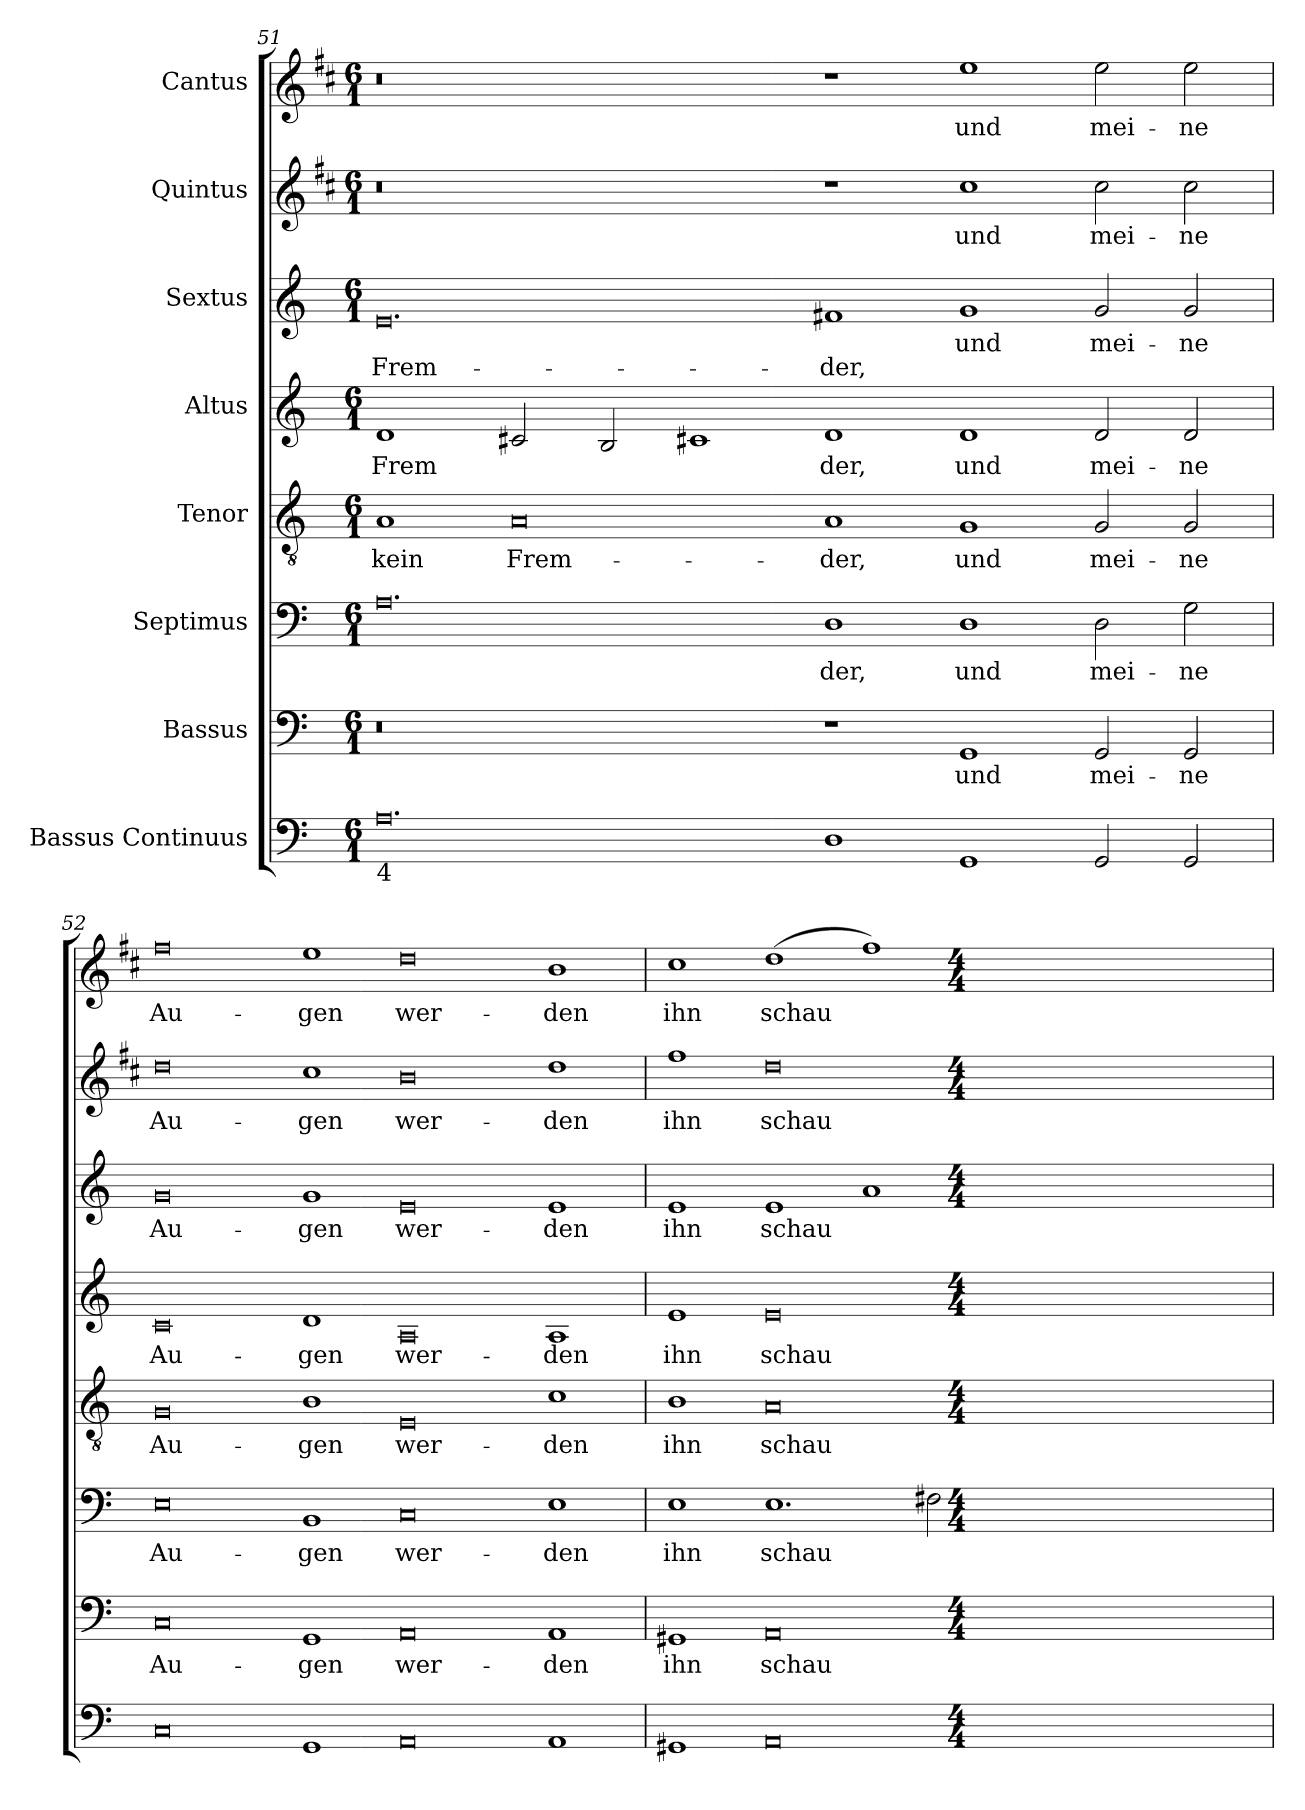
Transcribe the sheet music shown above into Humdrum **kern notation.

**kern	**kern	**text	**kern	**text	**kern	**text	**kern	**text	**kern	**text	**text	**kern	**text	**kern	**text
*part8	*part7	*part7	*part6	*part6	*part5	*part5	*part4	*part4	*part3	*part3	*part3	*part2	*part2	*part1	*part1
*staff8	*staff7	*staff7	*staff6	*staff6	*staff5	*staff5	*staff4	*staff4	*staff3	*staff3	*staff3	*staff2	*staff2	*staff1	*staff1
*I"Bassus Continuus	*I"Bassus	*	*I"Septimus	*	*I"Tenor	*	*I"Altus	*	*I"Sextus	*	*	*I"Quintus	*	*I"Cantus	*
!!LO:LB:g=z
*clefF4	*clefF4	*	*clefF4	*	*clefGv2	*	*clefG2	*	*clefG2	*	*	*clefG2	*	*clefG2	*
*	*	*	*	*	*	*	*	*	*	*	*	*ITrd1c2	*	*ITrd1c2	*
*k[]	*k[]	*	*k[]	*	*k[]	*	*k[]	*	*k[]	*	*	*k[]	*	*k[]	*
*C:	*C:	*	*C:	*	*C:	*	*C:	*	*C:	*	*	*C:	*	*C:	*
*M6/1	*M6/1	*	*M6/1	*	*M6/1	*	*M6/1	*	*M6/1	*	*	*M6/1	*	*M6/1	*
=51	=51	=51	=51	=51	=51	=51	=51	=51	=51	=51	=51	=51	=51	=51	=51
!LO:TX:b:t=4	!	!	!	!	!	!	!	!	!	!	!	!	!	!	!
!	!	!	!	!	!	!LO:LY:b	!	!LO:LY:b	!	!	!LO:LY:b	!	!	!	!
0.A	0.r	.	0.A	.	1A	kein	1d	Frem	0.e	.	Frem-	0.r	.	0.r	.
!	!	!	!	!	!	!LO:LY:b	!	!	!	!	!	!	!	!	!
.	.	.	.	.	0A	Frem-	2c#X	.	.	.	.	.	.	.	.
.	.	.	.	.	.	.	2B	.	.	.	.	.	.	.	.
.	.	.	.	.	.	.	1c#X	.	.	.	.	.	.	.	.
!	!	!	!	!LO:LY:b	!	!LO:LY:b	!	!LO:LY:b	!	!	!LO:LY:b	!	!	!	!
1D	1r	.	1D	der,	1A	-der,	1d	der,	1f#X	.	-der,	1r	.	1r	.
!	!	!LO:LY:b	!	!LO:LY:b	!	!LO:LY:b	!	!LO:LY:b	!	!LO:LY:b	!	!	!LO:LY:b	!	!LO:LY:b
1GG	1GG	und	1D	und	1G	und	1d	und	1g	und	.	1b	und	1dd	und
!	!	!LO:LY:b	!	!LO:LY:b	!	!LO:LY:b	!	!LO:LY:b	!	!LO:LY:b	!	!	!LO:LY:b	!	!LO:LY:b
2GG	2GG	mei-	2D	mei-	2G	mei-	2d	mei-	2g	mei-	.	2b	mei-	2dd	mei-
!	!	!LO:LY:b	!	!LO:LY:b	!	!LO:LY:b	!	!LO:LY:b	!	!LO:LY:b	!	!	!LO:LY:b	!	!LO:LY:b
2GG	2GG	-ne	2G	-ne	2G	-ne	2d	-ne	2g	-ne	.	2b	-ne	2dd	-ne
=52	=52	=52	=52	=52	=52	=52	=52	=52	=52	=52	=52	=52	=52	=52	=52
!	!	!LO:LY:b	!	!LO:LY:b	!	!LO:LY:b	!	!LO:LY:b	!	!LO:LY:b	!	!	!LO:LY:b	!	!LO:LY:b
0C	0C	Au-	0E	Au-	0G	Au-	0c	Au-	0g	Au-	.	0cc	Au-	0ee	Au-
!	!	!LO:LY:b	!	!LO:LY:b	!	!LO:LY:b	!	!LO:LY:b	!	!LO:LY:b	!	!	!LO:LY:b	!	!LO:LY:b
1GG	1GG	-gen	1BB	-gen	1B	-gen	1d	-gen	1g	-gen	.	1b	-gen	1dd	-gen
!	!	!LO:LY:b	!	!LO:LY:b	!	!LO:LY:b	!	!LO:LY:b	!	!LO:LY:b	!	!	!LO:LY:b	!	!LO:LY:b
0AA	0AA	wer-	0C	wer-	0E	wer-	0A	wer-	0e	wer-	.	0a	wer-	0cc	wer-
!	!	!LO:LY:b	!	!LO:LY:b	!	!LO:LY:b	!	!LO:LY:b	!	!LO:LY:b	!	!	!LO:LY:b	!	!LO:LY:b
1AA	1AA	-den	1E	-den	1c	-den	1A	-den	1e	-den	.	1cc	-den	1a	-den
=53	=53	=53	=53	=53	=53	=53	=53	=53	=53	=53	=53	=53	=53	=53	=53
!	!	!LO:LY:b	!	!LO:LY:b	!	!LO:LY:b	!	!LO:LY:b	!	!LO:LY:b	!	!	!LO:LY:b	!	!LO:LY:b
1GG#X	1GG#X	ihn	1E	ihn	1B	ihn	1e	ihn	1e	ihn	.	1ee	ihn	1b	ihn
!	!	!LO:LY:b	!	!LO:LY:b	!	!LO:LY:b	!	!LO:LY:b	!	!LO:LY:b	!	!	!LO:LY:b	!	!LO:LY:b
0AA	0AA	schau-	1.E	schau	0A	schau-	0e	schau-	1e	schau	.	0cc	schau-	(>1cc	schau
.	.	.	.	.	.	.	.	.	1a	.	.	.	.	1ee)	.
.	.	.	2F#X	.	.	.	.	.	.	.	.	.	.	.	.
*M4/4	*M4/4	*	*M4/4	*	*M4/4	*	*M4/4	*	*M4/4	*	*	*M4/4	*	*M4/4	*
*met(c)	*met(c)	*	*met(c)	*	*met(c)	*	*met(c)	*	*met(c)	*	*	*met(c)	*	*met(c)	*
=	=	=	=	=	=	=	=	=	=	=	=	=	=	=	=
*-	*-	*-	*-	*-	*-	*-	*-	*-	*-	*-	*-	*-	*-	*-	*-
